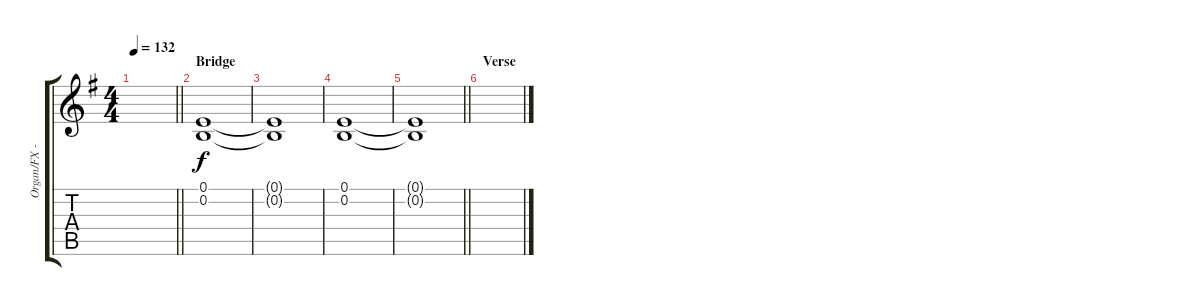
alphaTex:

\track ("Organ/FX - Coen Janssen" "Organ/FX -") {instrument churchorgan}
\staff {score tabs}
\tuning (E4 B3 G3 D3 A2 E2) {hide}
\ts (4 4)
\tempo 132
\clef g2
\barLineRight lightlight
\ks g
|
\section ("" "Bridge")
(0.1 0.2).1{volume 12 instrument fx3crystal} |
(0.1{t} 0.2{t}).1 |
(0.1 0.2).1 |
\barLineRight lightlight
(0.1{t} 0.2{t}).1 |
\section ("" "Verse")
